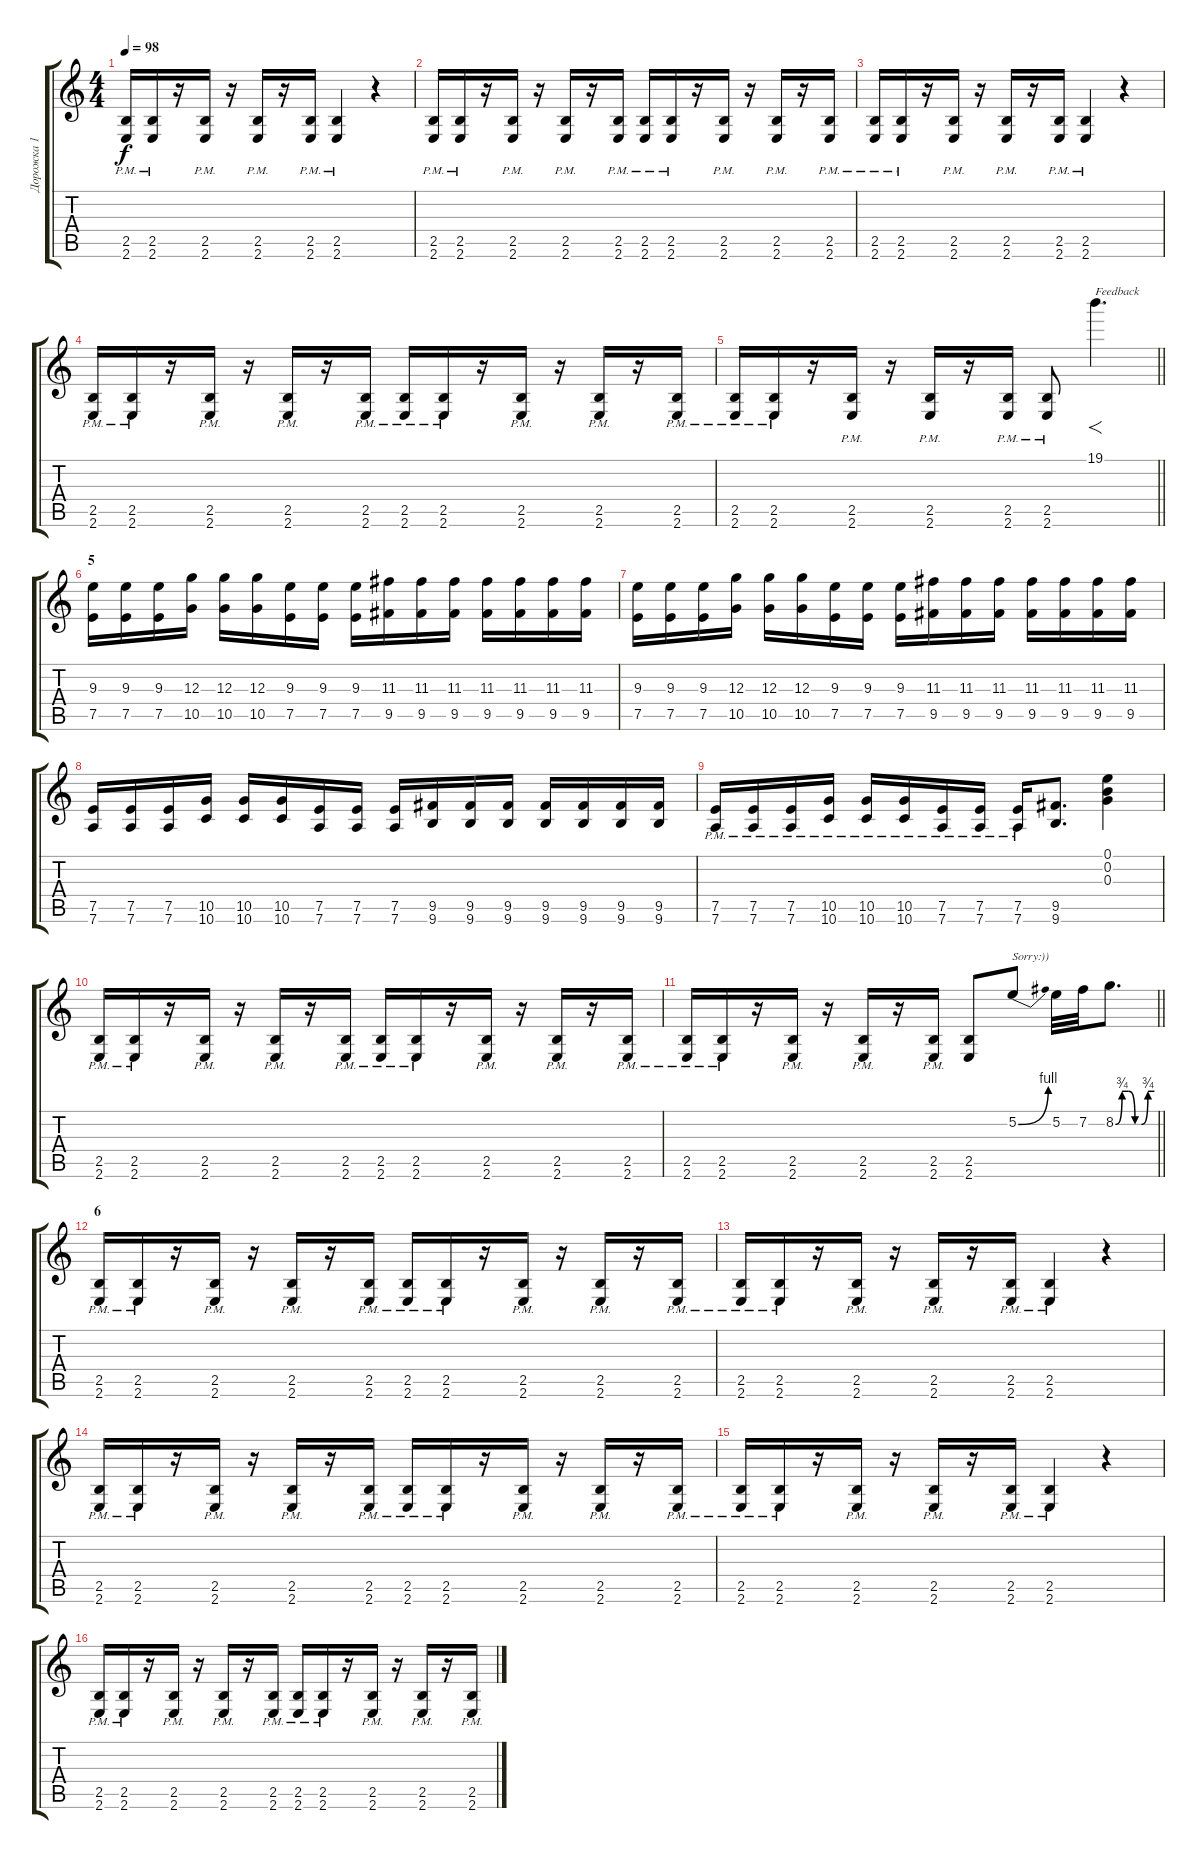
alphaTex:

\track ("Дорожка 1" "Дорожка 1") {instrument overdrivenguitar}
\staff {score tabs}
\tuning (E4 B3 G3 D3 A2 D2) {hide}
\ts (4 4)
\tempo 98
\clef g2
\ks c
(2.5{pm} 2.6{pm}).16{dy f} (2.5{pm} 2.6{pm}).16 r.16 (2.5{pm} 2.6{pm}).16 r.16 (2.5{pm} 2.6{pm}).16 r.16 (2.5{pm} 2.6{pm}).16 (2.5{pm} 2.6{pm}).4 r.4 |
(2.5{pm} 2.6{pm}).16 (2.5{pm} 2.6{pm}).16 r.16 (2.5{pm} 2.6{pm}).16 r.16 (2.5{pm} 2.6{pm}).16 r.16 (2.5{pm} 2.6{pm}).16 (2.5{pm} 2.6{pm}).16 (2.5{pm} 2.6{pm}).16 r.16 (2.5{pm} 2.6{pm}).16 r.16 (2.5{pm} 2.6{pm}).16 r.16 (2.5{pm} 2.6{pm}).16 |
(2.5{pm} 2.6{pm}).16 (2.5{pm} 2.6{pm}).16 r.16 (2.5{pm} 2.6{pm}).16 r.16 (2.5{pm} 2.6{pm}).16 r.16 (2.5{pm} 2.6{pm}).16 (2.5{pm} 2.6{pm}).4 r.4 |
(2.5{pm} 2.6{pm}).16 (2.5{pm} 2.6{pm}).16 r.16 (2.5{pm} 2.6{pm}).16 r.16 (2.5{pm} 2.6{pm}).16 r.16 (2.5{pm} 2.6{pm}).16 (2.5{pm} 2.6{pm}).16 (2.5{pm} 2.6{pm}).16 r.16 (2.5{pm} 2.6{pm}).16 r.16 (2.5{pm} 2.6{pm}).16 r.16 (2.5{pm} 2.6{pm}).16 |
\barLineRight lightlight
(2.5{pm} 2.6{pm}).16 (2.5{pm} 2.6{pm}).16 r.16 (2.5{pm} 2.6{pm}).16 r.16 (2.5{pm} 2.6{pm}).16 r.16 (2.5{pm} 2.6{pm}).16 (2.5{pm} 2.6{pm}).8 19.1.4{f d txt "Feedback"} |
\section ("" "5")
(9.3 7.5).16 (9.3 7.5).16 (9.3 7.5).16 (12.3 10.5).16 (12.3 10.5).16 (12.3 10.5).16 (9.3 7.5).16 (9.3 7.5).16 (9.3 7.5).16 (11.3 9.5).16 (11.3 9.5).16 (11.3 9.5).16 (11.3 9.5).16 (11.3 9.5).16 (11.3 9.5).16 (11.3 9.5).16 |
(9.3 7.5).16 (9.3 7.5).16 (9.3 7.5).16 (12.3 10.5).16 (12.3 10.5).16 (12.3 10.5).16 (9.3 7.5).16 (9.3 7.5).16 (9.3 7.5).16 (11.3 9.5).16 (11.3 9.5).16 (11.3 9.5).16 (11.3 9.5).16 (11.3 9.5).16 (11.3 9.5).16 (11.3 9.5).16 |
(7.5 7.6).16 (7.5 7.6).16 (7.5 7.6).16 (10.5 10.6).16 (10.5 10.6).16 (10.5 10.6).16 (7.5 7.6).16 (7.5 7.6).16 (7.5 7.6).16 (9.5 9.6).16 (9.5 9.6).16 (9.5 9.6).16 (9.5 9.6).16 (9.5 9.6).16 (9.5 9.6).16 (9.5 9.6).16 |
(7.5{pm} 7.6{pm}).16 (7.5{pm} 7.6{pm}).16 (7.5{pm} 7.6{pm}).16 (10.5{pm} 10.6{pm}).16 (10.5{pm} 10.6{pm}).16 (10.5{pm} 10.6{pm}).16 (7.5{pm} 7.6{pm}).16 (7.5{pm} 7.6{pm}).16 (7.5{pm} 7.6{pm}).16 (9.5 9.6).8{d} (0.1 0.2 0.3).4 |
(2.5{pm} 2.6{pm}).16 (2.5{pm} 2.6{pm}).16 r.16 (2.5{pm} 2.6{pm}).16 r.16 (2.5{pm} 2.6{pm}).16 r.16 (2.5{pm} 2.6{pm}).16 (2.5{pm} 2.6{pm}).16 (2.5{pm} 2.6{pm}).16 r.16 (2.5{pm} 2.6{pm}).16 r.16 (2.5{pm} 2.6{pm}).16 r.16 (2.5{pm} 2.6{pm}).16 |
\barLineRight lightlight
(2.5{pm} 2.6{pm}).16 (2.5{pm} 2.6{pm}).16 r.16 (2.5{pm} 2.6{pm}).16 r.16 (2.5{pm} 2.6{pm}).16 r.16 (2.5{pm} 2.6{pm}).16 (2.5 2.6).8 5.2{be (bend 0 0 60 4)}.8{txt "Sorry:))"} 5.2.32 7.2.32 8.2{be (custom 0 0 10 3 20 3 30 0 40 0 50 3 60 3)}.8{d} |
\section ("" "6")
(2.5{pm} 2.6{pm}).16 (2.5{pm} 2.6{pm}).16 r.16 (2.5{pm} 2.6{pm}).16 r.16 (2.5{pm} 2.6{pm}).16 r.16 (2.5{pm} 2.6{pm}).16 (2.5{pm} 2.6{pm}).16 (2.5{pm} 2.6{pm}).16 r.16 (2.5{pm} 2.6{pm}).16 r.16 (2.5{pm} 2.6{pm}).16 r.16 (2.5{pm} 2.6{pm}).16 |
(2.5{pm} 2.6{pm}).16 (2.5{pm} 2.6{pm}).16 r.16 (2.5{pm} 2.6{pm}).16 r.16 (2.5{pm} 2.6{pm}).16 r.16 (2.5{pm} 2.6{pm}).16 (2.5{pm} 2.6{pm}).4 r.4 |
(2.5{pm} 2.6{pm}).16 (2.5{pm} 2.6{pm}).16 r.16 (2.5{pm} 2.6{pm}).16 r.16 (2.5{pm} 2.6{pm}).16 r.16 (2.5{pm} 2.6{pm}).16 (2.5{pm} 2.6{pm}).16 (2.5{pm} 2.6{pm}).16 r.16 (2.5{pm} 2.6{pm}).16 r.16 (2.5{pm} 2.6{pm}).16 r.16 (2.5{pm} 2.6{pm}).16 |
(2.5{pm} 2.6{pm}).16 (2.5{pm} 2.6{pm}).16 r.16 (2.5{pm} 2.6{pm}).16 r.16 (2.5{pm} 2.6{pm}).16 r.16 (2.5{pm} 2.6{pm}).16 (2.5{pm} 2.6{pm}).4 r.4 |
(2.5{pm} 2.6{pm}).16 (2.5{pm} 2.6{pm}).16 r.16 (2.5{pm} 2.6{pm}).16 r.16 (2.5{pm} 2.6{pm}).16 r.16 (2.5{pm} 2.6{pm}).16 (2.5{pm} 2.6{pm}).16 (2.5{pm} 2.6{pm}).16 r.16 (2.5{pm} 2.6{pm}).16 r.16 (2.5{pm} 2.6{pm}).16 r.16 (2.5{pm} 2.6{pm}).16
